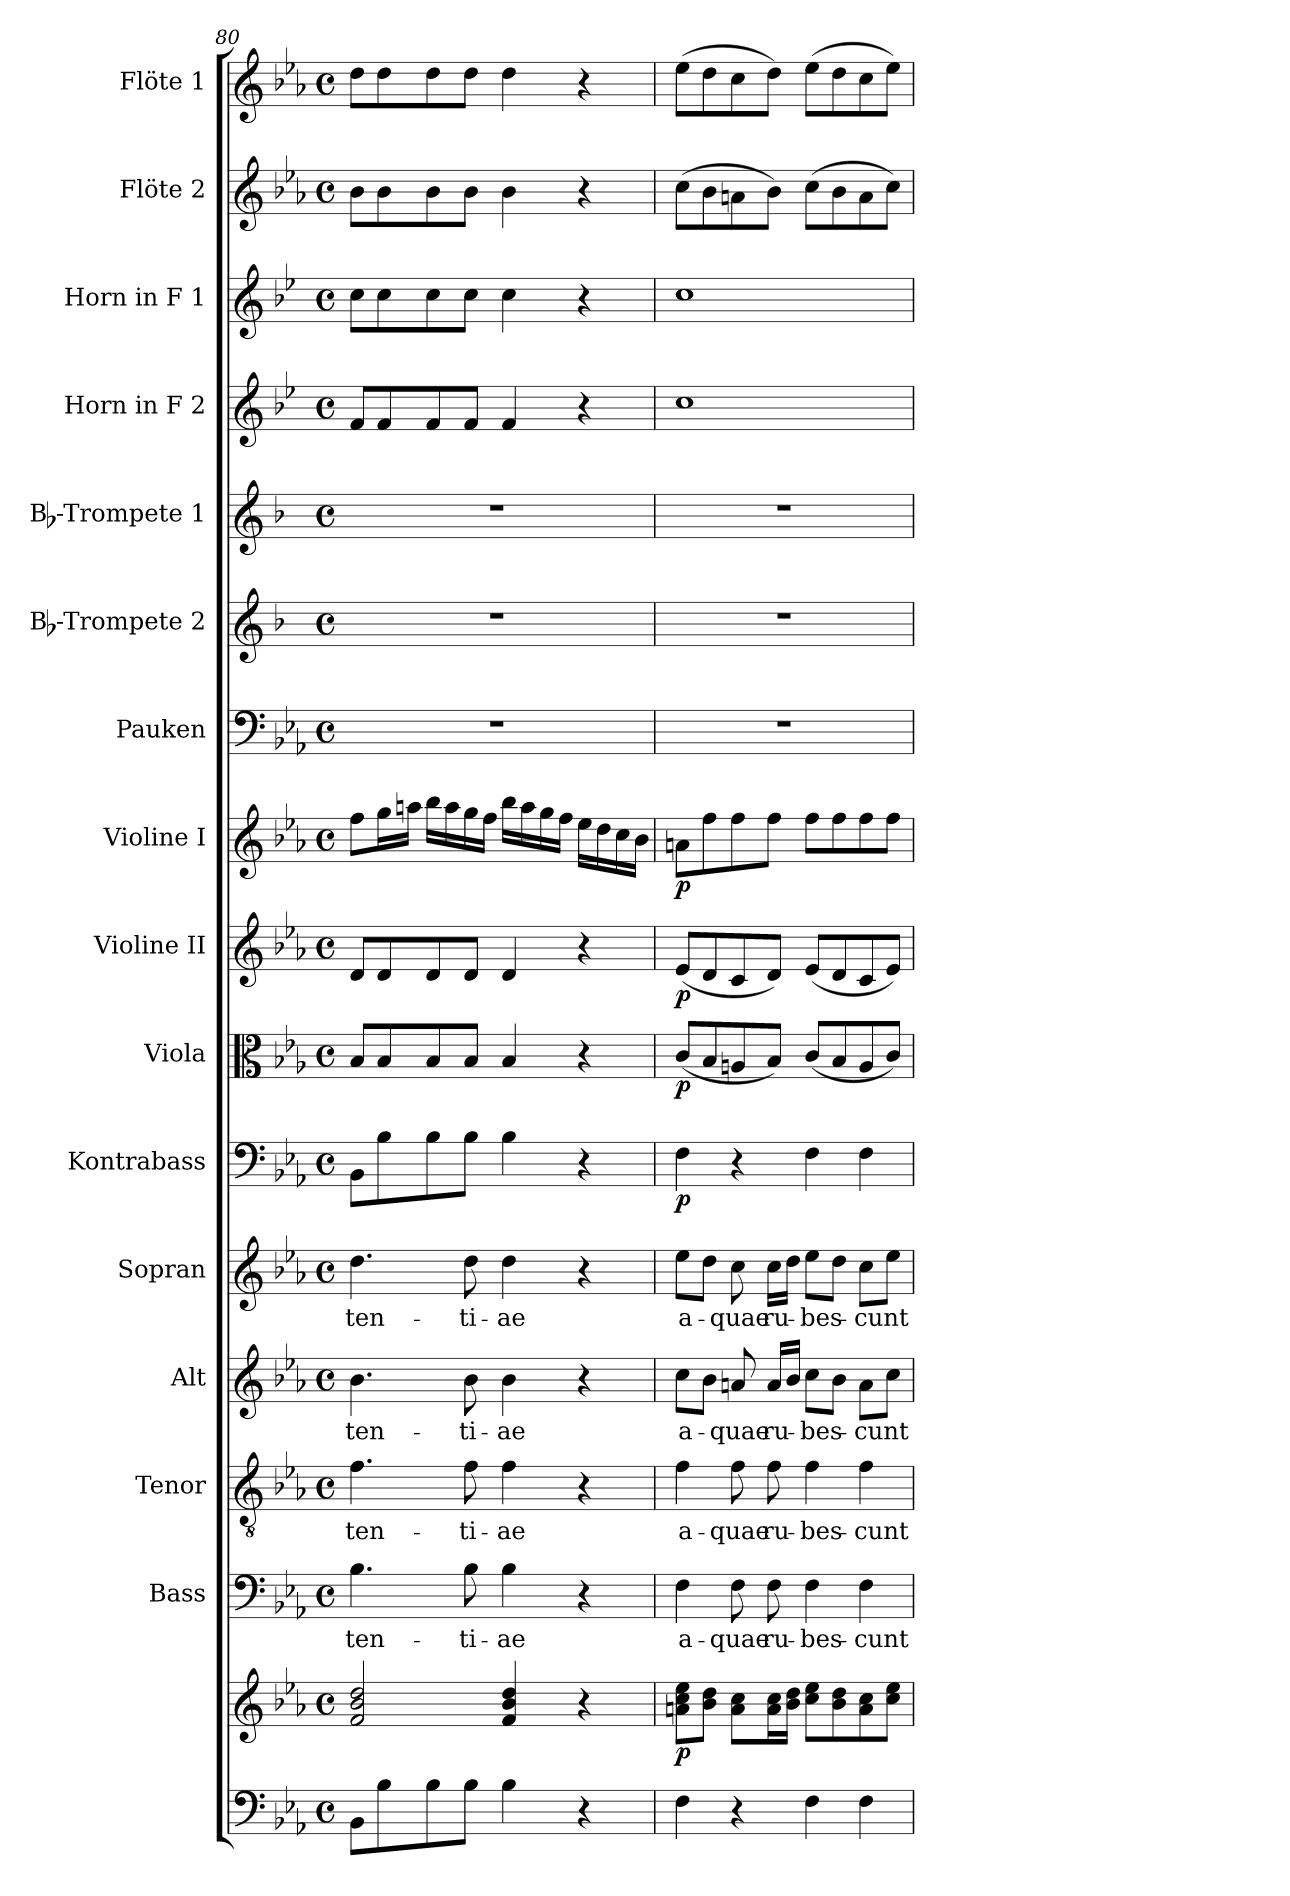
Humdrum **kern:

**kern	**kern	**dynam	**kern	**text	**kern	**text	**kern	**text	**kern	**text	**kern	**dynam	**kern	**dynam	**kern	**dynam	**kern	**dynam	**kern	**kern	**kern	**kern	**kern	**kern	**kern
*part16	*part16	*part16	*part15	*part15	*part14	*part14	*part13	*part13	*part12	*part12	*part11	*part11	*part10	*part10	*part9	*part9	*part8	*part8	*part7	*part6	*part5	*part4	*part3	*part2	*part1
*staff17	*staff16	*staff16/17	*staff15	*staff15	*staff14	*staff14	*staff13	*staff13	*staff12	*staff12	*staff11	*staff11	*staff10	*staff10	*staff9	*staff9	*staff8	*staff8	*staff7	*staff6	*staff5	*staff4	*staff3	*staff2	*staff1
*	*	*	*I"Bass	*	*I"Tenor	*	*I"Alt	*	*I"Sopran	*	*I"Kontrabass	*	*I"Viola	*	*I"Violine II	*	*I"Violine I	*	*I"Pauken	*I"Bb-Trompete 2	*I"Bb-Trompete 1	*I"Horn in F 2	*I"Horn in F 1	*I"Flöte 2	*I"Flöte 1
*	*	*	*I'B.	*	*I'T.	*	*I'A.	*	*I'S.	*	*I'Kb.	*	*I'Vla.	*	*I'Vl. II	*	*I'Vl. I	*	*I'Pk.	*I'Bb Trp. 2	*I'Bb Trp. 1	*	*	*I'Fl. 2	*I'Fl. 1
*clefF4	*clefG2	*	*clefF4	*	*clefGv2	*	*clefG2	*	*clefG2	*	*clefF4	*	*clefC3	*	*clefG2	*	*clefG2	*	*clefF4	*clefG2	*clefG2	*clefG2	*clefG2	*clefG2	*clefG2
*	*	*	*	*	*	*	*	*	*	*	*ITrd7c12	*	*	*	*	*	*	*	*	*ITrd1c2	*ITrd1c2	*ITrd4c7	*ITrd4c7	*	*
*k[b-e-a-]	*k[b-e-a-]	*	*k[b-e-a-]	*	*k[b-e-a-]	*	*k[b-e-a-]	*	*k[b-e-a-]	*	*k[b-e-a-]	*	*k[b-e-a-]	*	*k[b-e-a-]	*	*k[b-e-a-]	*	*k[b-e-a-]	*k[b-e-a-]	*k[b-e-a-]	*k[b-e-a-]	*k[b-e-a-]	*k[b-e-a-]	*k[b-e-a-]
*E-:	*E-:	*	*E-:	*	*E-:	*	*E-:	*	*E-:	*	*E-:	*	*E-:	*	*E-:	*	*E-:	*	*E-:	*E-:	*E-:	*E-:	*E-:	*E-:	*E-:
*M4/4	*M4/4	*	*M4/4	*	*M4/4	*	*M4/4	*	*M4/4	*	*M4/4	*	*M4/4	*	*M4/4	*	*M4/4	*	*M4/4	*M4/4	*M4/4	*M4/4	*M4/4	*M4/4	*M4/4
*met(c)	*met(c)	*	*met(c)	*	*met(c)	*	*met(c)	*	*met(c)	*	*met(c)	*	*met(c)	*	*met(c)	*	*met(c)	*	*met(c)	*met(c)	*met(c)	*met(c)	*met(c)	*met(c)	*met(c)
=80	=80	=80	=80	=80	=80	=80	=80	=80	=80	=80	=80	=80	=80	=80	=80	=80	=80	=80	=80	=80	=80	=80	=80	=80	=80
!	!	!	!	!LO:LY:b	!	!LO:LY:b	!	!LO:LY:b	!	!LO:LY:b	!	!	!	!	!	!	!	!	!	!	!	!	!	!	!
8BB-\L	2f/ 2b-/ 2dd/	.	4.B-\	-ten-	4.f\	-ten-	4.b-\	-ten-	4.dd\	-ten-	8BBB-\L	.	8B-/L	.	8d/L	.	8ff\L	.	1r	1r	1r	8B-/L	8f\L	8b-\L	8dd\L
8B-\	.	.	.	.	.	.	.	.	.	.	8BB-\	.	8B-/	.	8d/	.	16gg\L	.	.	.	.	8B-/	8f\	8b-\	8dd\
.	.	.	.	.	.	.	.	.	.	.	.	.	.	.	.	.	16aan\JJ	.	.	.	.	.	.	.	.
8B-\	.	.	.	.	.	.	.	.	.	.	8BB-\	.	8B-/	.	8d/	.	16bb-\LL	.	.	.	.	8B-/	8f\	8b-\	8dd\
.	.	.	.	.	.	.	.	.	.	.	.	.	.	.	.	.	16aa\	.	.	.	.	.	.	.	.
!	!	!	!	!LO:LY:b	!	!LO:LY:b	!	!LO:LY:b	!	!LO:LY:b	!	!	!	!	!	!	!	!	!	!	!	!	!	!	!
8B-\J	.	.	8B-\	-ti-	8f\	-ti-	8b-\	-ti-	8dd\	-ti-	8BB-\J	.	8B-/J	.	8d/J	.	16gg\	.	.	.	.	8B-/J	8f\J	8b-\J	8dd\J
.	.	.	.	.	.	.	.	.	.	.	.	.	.	.	.	.	16ff\JJ	.	.	.	.	.	.	.	.
!	!	!	!	!LO:LY:b	!	!LO:LY:b	!	!LO:LY:b	!	!LO:LY:b	!	!	!	!	!	!	!	!	!	!	!	!	!	!	!
4B-\	4f/ 4b-/ 4dd/	.	4B-\	-ae	4f\	-ae	4b-\	-ae	4dd\	-ae	4BB-\	.	4B-/	.	4d/	.	16bb-\LL	.	.	.	.	4B-/	4f\	4b-\	4dd\
.	.	.	.	.	.	.	.	.	.	.	.	.	.	.	.	.	16aa\	.	.	.	.	.	.	.	.
.	.	.	.	.	.	.	.	.	.	.	.	.	.	.	.	.	16gg\	.	.	.	.	.	.	.	.
.	.	.	.	.	.	.	.	.	.	.	.	.	.	.	.	.	16ff\JJ	.	.	.	.	.	.	.	.
4r	4r	.	4r	.	4r	.	4r	.	4r	.	4r	.	4r	.	4r	.	16ee-\LL	.	.	.	.	4r	4r	4r	4r
.	.	.	.	.	.	.	.	.	.	.	.	.	.	.	.	.	16dd\	.	.	.	.	.	.	.	.
.	.	.	.	.	.	.	.	.	.	.	.	.	.	.	.	.	16cc\	.	.	.	.	.	.	.	.
.	.	.	.	.	.	.	.	.	.	.	.	.	.	.	.	.	16b-\JJ	.	.	.	.	.	.	.	.
=81	=81	=81	=81	=81	=81	=81	=81	=81	=81	=81	=81	=81	=81	=81	=81	=81	=81	=81	=81	=81	=81	=81	=81	=81	=81
!	!	!LO:DY:b	!	!LO:LY:b	!	!LO:LY:b	!	!LO:LY:b	!	!LO:LY:b	!	!LO:DY:b	!	!LO:DY:b	!	!LO:DY:b	!	!LO:DY:b	!	!	!	!	!	!	!
4F\	8an\ 8cc\ 8ee-\L	p	4F\	a-	4f\	a-	8cc\L	a-	8ee-\L	a-	4FF\	p	(<8c/L	p	(<8e-/L	p	8an\L	p	1r	1r	1r	1f	1f	(>8cc\L	(>8ee-\L
.	8b-\ 8dd\J	.	.	.	.	.	8b-\J	.	8dd\J	.	.	.	8B-/	.	8d/	.	8ff\	.	.	.	.	.	.	8b-\	8dd\
!	!	!	!	!LO:LY:b	!	!LO:LY:b	!	!LO:LY:b	!	!LO:LY:b	!	!	!	!	!	!	!	!	!	!	!	!	!	!	!
4r	8a\ 8cc\L	.	8F\	-quae	8f\	-quae	8an/	-quae	8cc\	-quae	4r	.	8An/	.	8c/	.	8ff\	.	.	.	.	.	.	8an\	8cc\
!	!	!	!	!LO:LY:b	!	!LO:LY:b	!	!LO:LY:b	!	!LO:LY:b	!	!	!	!	!	!	!	!	!	!	!	!	!	!	!
.	16a\ 16cc\L	.	8F\	ru-	8f\	ru-	16a/LL	ru-	16cc\LL	ru-	.	.	8B-/J)	.	8d/J)	.	8ff\J	.	.	.	.	.	.	8b-\J)	8dd\J)
.	16b-\ 16dd\JJ	.	.	.	.	.	16b-/JJ	.	16dd\JJ	.	.	.	.	.	.	.	.	.	.	.	.	.	.	.	.
!	!	!	!	!LO:LY:b	!	!LO:LY:b	!	!LO:LY:b	!	!LO:LY:b	!	!	!	!	!	!	!	!	!	!	!	!	!	!	!
4F\	8cc\ 8ee-\L	.	4F\	-bes-	4f\	-bes-	8cc\L	-bes-	8ee-\L	-bes-	4FF\	.	(<8c/L	.	(<8e-/L	.	8ff\L	.	.	.	.	.	.	(>8cc\L	(>8ee-\L
.	8b-\ 8dd\	.	.	.	.	.	8b-\J	.	8dd\J	.	.	.	8B-/	.	8d/	.	8ff\	.	.	.	.	.	.	8b-\	8dd\
!	!	!	!	!LO:LY:b	!	!LO:LY:b	!	!LO:LY:b	!	!LO:LY:b	!	!	!	!	!	!	!	!	!	!	!	!	!	!	!
4F\	8a\ 8cc\	.	4F\	-cunt	4f\	-cunt	8a\L	-cunt	8cc\L	-cunt	4FF\	.	8A/	.	8c/	.	8ff\	.	.	.	.	.	.	8a\	8cc\
.	8cc\ 8ee-\J	.	.	.	.	.	8cc\J	.	8ee-\J	.	.	.	8c/J)	.	8e-/J)	.	8ff\J	.	.	.	.	.	.	8cc\J)	8ee-\J)
=	=	=	=	=	=	=	=	=	=	=	=	=	=	=	=	=	=	=	=	=	=	=	=	=	=
*-	*-	*-	*-	*-	*-	*-	*-	*-	*-	*-	*-	*-	*-	*-	*-	*-	*-	*-	*-	*-	*-	*-	*-	*-	*-
